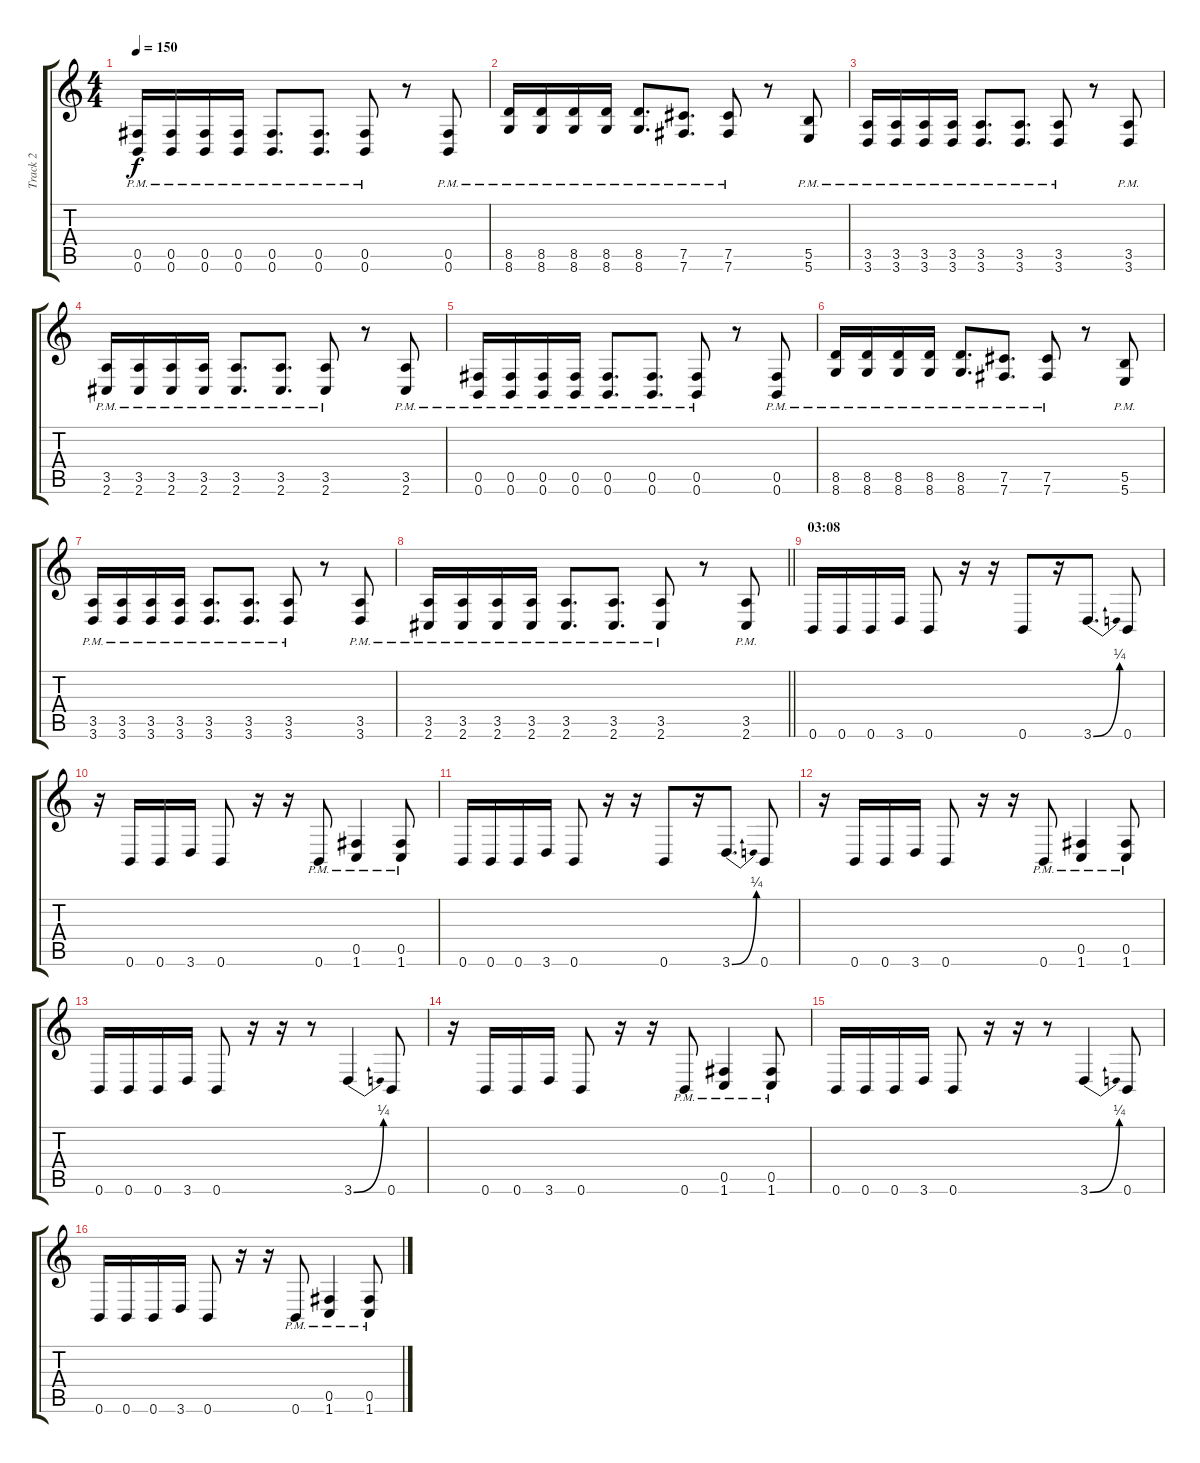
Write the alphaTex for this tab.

\track ("Track 2" "Track 2") {instrument overdrivenguitar}
\staff {score tabs}
\tuning (Db4 Ab3 E3 B2 Gb2 B1) {hide}
\ts (4 4)
\tempo 150
\clef g2
\ks c
(0.5{pm} 0.6{pm}).16{dy f} (0.5{pm} 0.6{pm}).16 (0.5{pm} 0.6{pm}).16 (0.5{pm} 0.6{pm}).16 (0.5{pm} 0.6{pm}).8{d} (0.5{pm} 0.6{pm}).8{d} (0.5{pm} 0.6{pm}).8 r.8 (0.5{pm} 0.6{pm}).8 |
(8.5{pm} 8.6{pm}).16 (8.5{pm} 8.6{pm}).16 (8.5{pm} 8.6{pm}).16 (8.5{pm} 8.6{pm}).16 (8.5{pm} 8.6{pm}).8{d} (7.5{pm} 7.6{pm}).8{d} (7.5{pm} 7.6{pm}).8 r.8 (5.5{pm} 5.6{pm}).8 |
(3.5{pm} 3.6{pm}).16 (3.5{pm} 3.6{pm}).16 (3.5{pm} 3.6{pm}).16 (3.5{pm} 3.6{pm}).16 (3.5{pm} 3.6{pm}).8{d} (3.5{pm} 3.6{pm}).8{d} (3.5{pm} 3.6{pm}).8 r.8 (3.5{pm} 3.6{pm}).8 |
(3.5{pm} 2.6{pm}).16 (3.5{pm} 2.6{pm}).16 (3.5{pm} 2.6{pm}).16 (3.5{pm} 2.6{pm}).16 (3.5{pm} 2.6{pm}).8{d} (3.5{pm} 2.6{pm}).8{d} (3.5{pm} 2.6{pm}).8 r.8 (3.5{pm} 2.6{pm}).8 |
(0.5{pm} 0.6{pm}).16 (0.5{pm} 0.6{pm}).16 (0.5{pm} 0.6{pm}).16 (0.5{pm} 0.6{pm}).16 (0.5{pm} 0.6{pm}).8{d} (0.5{pm} 0.6{pm}).8{d} (0.5{pm} 0.6{pm}).8 r.8 (0.5{pm} 0.6{pm}).8 |
(8.5{pm} 8.6{pm}).16 (8.5{pm} 8.6{pm}).16 (8.5{pm} 8.6{pm}).16 (8.5{pm} 8.6{pm}).16 (8.5{pm} 8.6{pm}).8{d} (7.5{pm} 7.6{pm}).8{d} (7.5{pm} 7.6{pm}).8 r.8 (5.5{pm} 5.6{pm}).8 |
(3.5{pm} 3.6{pm}).16 (3.5{pm} 3.6{pm}).16 (3.5{pm} 3.6{pm}).16 (3.5{pm} 3.6{pm}).16 (3.5{pm} 3.6{pm}).8{d} (3.5{pm} 3.6{pm}).8{d} (3.5{pm} 3.6{pm}).8 r.8 (3.5{pm} 3.6{pm}).8 |
\barLineRight lightlight
(3.5{pm} 2.6{pm}).16 (3.5{pm} 2.6{pm}).16 (3.5{pm} 2.6{pm}).16 (3.5{pm} 2.6{pm}).16 (3.5{pm} 2.6{pm}).8{d} (3.5{pm} 2.6{pm}).8{d} (3.5{pm} 2.6{pm}).8 r.8 (3.5{pm} 2.6{pm}).8 |
\section ("" "03:08")
0.6.16 0.6.16 0.6.16 3.6.16 0.6.8 r.16 r.16 0.6.8 r.16 3.6{be (bend 0 0 60 1)}.8{d} 0.6.8 |
r.16 0.6.16 0.6.16 3.6.16 0.6.8 r.16 r.16 0.6{pm}.8 (0.5{pm} 1.6{pm}).4 (0.5{pm} 1.6{pm}).8 |
0.6.16 0.6.16 0.6.16 3.6.16 0.6.8 r.16 r.16 0.6.8 r.16 3.6{be (bend 0 0 60 1)}.8{d} 0.6.8 |
r.16 0.6.16 0.6.16 3.6.16 0.6.8 r.16 r.16 0.6{pm}.8 (0.5{pm} 1.6{pm}).4 (0.5{pm} 1.6{pm}).8 |
0.6.16 0.6.16 0.6.16 3.6.16 0.6.8 r.16 r.16 r.8 3.6{be (bend 0 0 60 1)}.4 0.6.8 |
r.16 0.6.16 0.6.16 3.6.16 0.6.8 r.16 r.16 0.6{pm}.8 (0.5{pm} 1.6{pm}).4 (0.5{pm} 1.6{pm}).8 |
0.6.16 0.6.16 0.6.16 3.6.16 0.6.8 r.16 r.16 r.8 3.6{be (bend 0 0 60 1)}.4 0.6.8 |
0.6.16 0.6.16 0.6.16 3.6.16 0.6.8 r.16 r.16 0.6{pm}.8 (0.5{pm} 1.6{pm}).4 (0.5{pm} 1.6{pm}).8
